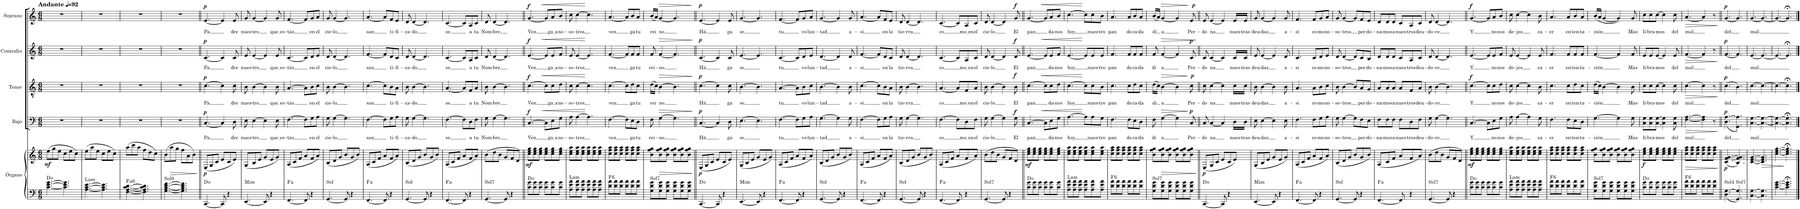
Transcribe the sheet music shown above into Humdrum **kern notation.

**kern	**kern	**dynam	**harte	**kern	**text	**dynam	**kern	**text	**dynam	**kern	**text	**dynam	**kern	**text	**dynam
*part5	*part5	*part5	*part5	*part4	*part4	*part4	*part3	*part3	*part3	*part2	*part2	*part2	*part1	*part1	*part1
*staff6	*staff5	*staff5/6	*	*staff4	*staff4	*staff4	*staff3	*staff3	*staff3	*staff2	*staff2	*staff2	*staff1	*staff1	*staff1
*I"Órgano	*	*	*	*I"Bajo	*	*	*I"Tenor	*	*	*I"Contralto	*	*	*I"Soprano	*	*
*	*	*	*	*I'B.	*	*	*I'T.	*	*	*I'C.	*	*	*I'S.	*	*
*clefF4	*clefG2	*	*	*clefF4	*	*	*clefGv2	*	*	*clefG2	*	*	*clefG2	*	*
*k[]	*k[]	*	*	*k[]	*	*	*k[]	*	*	*k[]	*	*	*k[]	*	*
*M6/8	*M6/8	*	*	*M6/8	*	*	*M6/8	*	*	*M6/8	*	*	*M6/8	*	*
*MM92	*MM92	*	*	*MM92	*	*	*MM92	*	*	*MM92	*	*	*MM92	*	*
=1	=1	=1	=1	=1	=1	=1	=1	=1	=1	=1	=1	=1	=1	=1	=1
!	!	!	!	!	!	!	!	!	!	!	!	!	!LO:TX:a:B:t=Andante	!	!
!	!	!LO:DY:b	!	!	!	!	!	!	!	!	!	!	!	!	!
[4.c\ [4.e\ [4.g\	(8ee\L	mf	D:dim	2.r	.	.	2.r	.	.	2.r	.	.	2.r	.	.
.	8gg\	.	.	.	.	.	.	.	.	.	.	.	.	.	.
.	8ee\J	.	.	.	.	.	.	.	.	.	.	.	.	.	.
4.c\] 4.e\] 4.g\]	8cc\L	.	.	.	.	.	.	.	.	.	.	.	.	.	.
.	8ee\	.	.	.	.	.	.	.	.	.	.	.	.	.	.
.	8cc\J)	.	.	.	.	.	.	.	.	.	.	.	.	.	.
=2	=2	=2	=2	=2	=2	=2	=2	=2	=2	=2	=2	=2	=2	=2	=2
!	!	!	!LO:H:kt=Lam	!	!	!	!	!	!	!	!	!	!	!	!
[4.An\ [4.c\ [4.e\	(8ee\L	.	N	2.r	.	.	2.r	.	.	2.r	.	.	2.r	.	.
.	8aa\	.	.	.	.	.	.	.	.	.	.	.	.	.	.
.	8ee\J	.	.	.	.	.	.	.	.	.	.	.	.	.	.
4.A\] 4.c\] 4.e\]	8cc\L	.	.	.	.	.	.	.	.	.	.	.	.	.	.
.	8ee\	.	.	.	.	.	.	.	.	.	.	.	.	.	.
.	8cc\J)	.	.	.	.	.	.	.	.	.	.	.	.	.	.
=3	=3	=3	=3	=3	=3	=3	=3	=3	=3	=3	=3	=3	=3	=3	=3
!	!	!	!LO:H:kt=a	!	!	!	!	!	!	!	!	!	!	!	!
[4.F\ [4.A\ [4.c\ [4.d\	(8aa\L	.	.	2.r	.	.	2.r	.	.	2.r	.	.	2.r	.	.
.	8ccc\	.	.	.	.	.	.	.	.	.	.	.	.	.	.
.	8aa\J	.	.	.	.	.	.	.	.	.	.	.	.	.	.
4.F\] 4.A\] 4.c\] 4.d\]	8ff\L	.	.	.	.	.	.	.	.	.	.	.	.	.	.
.	8dd\	.	.	.	.	.	.	.	.	.	.	.	.	.	.
.	8cc\J)	.	.	.	.	.	.	.	.	.	.	.	.	.	.
=4	=4	=4	=4	=4	=4	=4	=4	=4	=4	=4	=4	=4	=4	=4	=4
!	!	!	!LO:H:kt=Sol9	!	!	!	!	!	!	!	!	!	!	!	!
[4.G\ [4.B\ [4.d\ [4.f\	(8b\L	.	N	2.r	.	.	2.r	.	.	2.r	.	.	2.r	.	.
!	!	!LO:HP:b	!	!	!	!	!	!	!	!	!	!	!	!	!
.	8aa\	>	.	.	.	.	.	.	.	.	.	.	.	.	.
.	8gg\J	.	.	.	.	.	.	.	.	.	.	.	.	.	.
4.G\] 4.B\] 4.d\] 4.f\]	8ff\L	.	.	.	.	.	.	.	.	.	.	.	.	.	.
.	8a\	.	.	.	.	.	.	.	.	.	.	.	.	.	.
.	8b\J)	.	.	.	.	.	.	.	.	.	.	.	.	.	.
.	.	]	.	.	.	.	.	.	.	.	.	.	.	.	.
=5||	=5||	=5||	=5||	=5||	=5||	=5||	=5||	=5||	=5||	=5||	=5||	=5||	=5||	=5||	=5||
!	!	!LO:DY:b	!	!	!LO:LY:b	!LO:DY:a	!	!LO:LY:b	!LO:DY:a	!	!LO:LY:b	!LO:DY:a	!	!LO:LY:b	!LO:DY:a
[4.CC/	(8E/L	p	D:dim	[4.C/	Pa	p	[4.c\	Pa	p	[4.c/	Pa	p	[4.e/	Pa	p
.	8G/	.	.	.	.	.	.	.	.	.	.	.	.	.	.
.	8c/J	.	.	.	.	.	.	.	.	.	.	.	.	.	.
8CC/]	8e/L	.	.	4C/]	.	.	4c\]	.	.	4c/]	.	.	4e/]	.	.
4r	8c/	.	.	.	.	.	.	.	.	.	.	.	.	.	.
!	!	!	!	!	!LO:LY:b	!	!	!LO:LY:b	!	!	!LO:LY:b	!	!	!LO:LY:b	!
.	8e/J)	.	.	8D\	dre	.	8c\	dre	.	8c/	dre	.	8e/	dre	.
=6	=6	=6	=6	=6	=6	=6	=6	=6	=6	=6	=6	=6	=6	=6	=6
!	!	!	!LO:H:kt=Mim	!	!LO:LY:b	!	!	!LO:LY:b	!	!	!LO:LY:b	!	!	!LO:LY:b	!
[4.EE/	(8G/L	.	N	8E\	nues-	.	8B\	nues-	.	8e/	nues-	.	8g/	nues-	.
!	!	!	!	!	!LO:LY:b	!	!	!LO:LY:b	!	!	!LO:LY:b	!	!	!LO:LY:b	!
.	8B/	.	.	[4E\	-tro	.	[4B\	-tro	.	[4e/	-tro	.	[4g/	-tro	.
.	8e/J	.	.	.	.	.	.	.	.	.	.	.	.	.	.
8EE/]	8g/L	.	.	4E\]	.	.	4B\]	.	.	4e/]	.	.	4g/]	.	.
4r	8e/	.	.	.	.	.	.	.	.	.	.	.	.	.	.
!	!	!	!	!	!LO:LY:b	!	!	!LO:LY:b	!	!	!LO:LY:b	!	!	!LO:LY:b	!
.	8g/J)	.	.	8E\	que es	.	8B\	que es	.	8e/	que es	.	8g/	que es	.
=7	=7	=7	=7	=7	=7	=7	=7	=7	=7	=7	=7	=7	=7	=7	=7
!	!	!	!LO:H:kt=a	!	!LO:LY:b	!	!	!LO:LY:b	!	!	!LO:LY:b	!	!	!LO:LY:b	!
[4.FF/	(8A/L	.	.	[4.F\	-tás	.	[4.A/	-tás	.	[4.c/	-tás	.	[4.f/	-tás	.
.	8c/	.	.	.	.	.	.	.	.	.	.	.	.	.	.
.	8f/J	.	.	.	.	.	.	.	.	.	.	.	.	.	.
8FF/]	8a/L	.	.	8F\L]	.	.	8A\L]	.	.	8c/L]	.	.	8f/L]	.	.
!	!	!	!	!	!LO:LY:b	!	!	!LO:LY:b	!	!	!LO:LY:b	!	!	!LO:LY:b	!
4r	8f/	.	.	8G\	en	.	8B\	en	.	8d/	en	.	8g/	en	.
!	!	!	!	!	!LO:LY:b	!	!	!LO:LY:b	!	!	!LO:LY:b	!	!	!LO:LY:b	!
.	8a/J)	.	.	8A\J	el	.	8c\J	el	.	8e/J	el	.	8a/J	el	.
=8	=8	=8	=8	=8	=8	=8	=8	=8	=8	=8	=8	=8	=8	=8	=8
!	!	!	!LO:H:kt=Sol	!	!LO:LY:b	!	!	!LO:LY:b	!	!	!LO:LY:b	!	!	!LO:LY:b	!
[4.GG/	(8B/L	.	N	8G\	cie-	.	8B\	cie-	.	8d/	cie-	.	8g/	cie-	.
!	!	!	!	!	!LO:LY:b	!	!	!LO:LY:b	!	!	!LO:LY:b	!	!	!LO:LY:b	!
.	8d/	.	.	[4G\	-lo,	.	[4B\	-lo,	.	[4d/	-lo,	.	[4g/	-lo,	.
.	8g/J	.	.	.	.	.	.	.	.	.	.	.	.	.	.
8GG/]	8b/L	.	.	4.G\]	.	.	4.B\]	.	.	4.d/]	.	.	4.g/]	.	.
4r	8g/	.	.	.	.	.	.	.	.	.	.	.	.	.	.
.	8b/J)	.	.	.	.	.	.	.	.	.	.	.	.	.	.
=9	=9	=9	=9	=9	=9	=9	=9	=9	=9	=9	=9	=9	=9	=9	=9
!	!	!	!LO:H:kt=a	!	!LO:LY:b	!	!	!LO:LY:b	!	!	!LO:LY:b	!	!	!LO:LY:b	!
[4.FF/	(8A/L	.	.	[4.F\	san	.	[4.c\	san	.	[4.f/	san	.	[4.a/	san	.
.	8c/	.	.	.	.	.	.	.	.	.	.	.	.	.	.
.	8f/J	.	.	.	.	.	.	.	.	.	.	.	.	.	.
8FF/]	8a/L	.	.	8F\L]	.	.	8c\L]	.	.	8f/L]	.	.	8a/L]	.	.
!	!	!	!	!	!LO:LY:b	!	!	!LO:LY:b	!	!	!LO:LY:b	!	!	!LO:LY:b	!
4r	8f/	.	.	8G\	ti-	.	8B\	ti-	.	8d/	ti-	.	8f/	ti-	.
!	!	!	!	!	!LO:LY:b	!	!	!LO:LY:b	!	!	!LO:LY:b	!	!	!LO:LY:b	!
.	8a/J)	.	.	8A\J	-fi-	.	8A\J	-fi-	.	8c/J	-fi-	.	8e/J	-fi-	.
=10	=10	=10	=10	=10	=10	=10	=10	=10	=10	=10	=10	=10	=10	=10	=10
!	!	!	!LO:H:kt=Sol	!	!LO:LY:b	!	!	!LO:LY:b	!	!	!LO:LY:b	!	!	!LO:LY:b	!
[4.GG/	(8B/L	.	N	8G\	-ca-	.	8B\	-ca-	.	8d/	-ca-	.	8d/	-ca-	.
!	!	!	!	!	!LO:LY:b	!	!	!LO:LY:b	!	!	!LO:LY:b	!	!	!LO:LY:b	!
.	8d/	.	.	[4G\	-do	.	[4B\	-do	.	[4d/	-do	.	[4d/	-do	.
.	8g/J	.	.	.	.	.	.	.	.	.	.	.	.	.	.
8GG/]	8b/L	.	.	4.G\]	.	.	4.B\]	.	.	4.d/]	.	.	4.d/]	.	.
4r	8g/	.	.	.	.	.	.	.	.	.	.	.	.	.	.
.	8b/J)	.	.	.	.	.	.	.	.	.	.	.	.	.	.
=11	=11	=11	=11	=11	=11	=11	=11	=11	=11	=11	=11	=11	=11	=11	=11
!	!	!	!LO:H:kt=a	!	!LO:LY:b	!	!	!LO:LY:b	!	!	!LO:LY:b	!	!	!LO:LY:b	!
[4.FF/	(8A/L	.	.	[4.F\	se	.	[4.A/	se	.	[4.c/	se	.	[4.c/	se	.
.	8c/	.	.	.	.	.	.	.	.	.	.	.	.	.	.
.	8f/J	.	.	.	.	.	.	.	.	.	.	.	.	.	.
8FF/]	8a/L	.	.	8F\L]	.	.	8A/L]	.	.	8c/L]	.	.	8c/L]	.	.
!	!	!	!	!	!LO:LY:b	!	!	!LO:LY:b	!	!	!LO:LY:b	!	!	!LO:LY:b	!
4r	8f/	.	.	8D\	a	.	8F/	a	.	8A/	a	.	8A/	a	.
!	!	!	!	!	!LO:LY:b	!	!	!LO:LY:b	!	!	!LO:LY:b	!	!	!LO:LY:b	!
.	8a/J)	.	.	8F\J	tu	.	8A/J	tu	.	8c/J	tu	.	8c/J	tu	.
=12	=12	=12	=12	=12	=12	=12	=12	=12	=12	=12	=12	=12	=12	=12	=12
!	!	!	!LO:H:kt=Sol7	!	!LO:LY:b	!	!	!LO:LY:b	!	!	!LO:LY:b	!	!	!LO:LY:b	!
[4.GG/	(8b\L	.	N	8G\	Nom-	.	8B\	Nom-	.	8d/	Nom-	.	8d/	Nom-	.
!	!	!	!	!	!LO:LY:b	!	!	!LO:LY:b	!	!	!LO:LY:b	!	!	!LO:LY:b	!
.	8dd\	.	.	[4G\	-bre.	.	[4B\	-bre.	.	[4d/	-bre.	.	[4d/	-bre.	.
.	8b\J	.	.	.	.	.	.	.	.	.	.	.	.	.	.
8GG/]	8g/L	.	.	4.G\]	.	.	4.B\]	.	.	4.d/]	.	.	4.d/]	.	.
4r	8f/	.	.	.	.	.	.	.	.	.	.	.	.	.	.
.	8d/J)	.	.	.	.	.	.	.	.	.	.	.	.	.	.
=13||	=13||	=13||	=13||	=13||	=13||	=13||	=13||	=13||	=13||	=13||	=13||	=13||	=13||	=13||	=13||
!	!	!LO:DY:b	!	!	!LO:LY:b	!LO:DY:a	!	!LO:LY:b	!LO:DY:a	!	!LO:LY:b	!LO:DY:a	!	!LO:LY:b	!LO:DY:a
8c\ 8g\L	8cc\ 8ee\ 8gg\L	mf	D:dim	[4.C/	Ven	f	[4.c\	Ven	f	[4.e/	Ven	f	[4.g/	Ven	f
8c\ 8g\	8cc\ 8ee\ 8gg\	.	.	.	.	.	.	.	.	.	.	.	.	.	.
8c\ 8g\J	8cc\ 8ee\ 8gg\J	.	.	.	.	.	.	.	.	.	.	.	.	.	.
!	!	!	!	!	!	!LO:HP:b	!	!	!LO:HP:b	!	!	!LO:HP:b	!	!	!LO:HP:b
8c\ 8g\L	8cc\ 8ee\ 8gg\L	.	.	8C\L]	.	<	8c\L]	.	<	8e/L]	.	<	8g/L]	.	<
!	!	!	!	!	!LO:LY:b	!	!	!LO:LY:b	!	!	!LO:LY:b	!	!	!LO:LY:b	!
8c\ 8g\	8cc\ 8ee\ 8gg\	.	.	8E\	ga a	.	8c\	ga a	.	8e/	ga a	.	8a/	ga a	.
!	!	!	!	!	!LO:LY:b	!	!	!LO:LY:b	!	!	!LO:LY:b	!	!	!LO:LY:b	!
8c\ 8g\J	8cc\ 8ee\ 8gg\J	.	.	8G\J	no-	.	8d\J	no-	.	8f/J	no-	.	8b/J	no-	.
=14	=14	=14	=14	=14	=14	=14	=14	=14	=14	=14	=14	=14	=14	=14	=14
!	!	!	!LO:H:kt=Lam	!	!LO:LY:b	!	!	!LO:LY:b	!	!	!LO:LY:b	!	!	!LO:LY:b	!
8An\ 8e\ 8an\L	8cc\ 8ee\ 8aa\L	.	N	8A\	-so-	.	8c\	-so-	.	8e/	-so-	.	8cc\	-so-	.
!	!	!	!	!	!LO:LY:b	!	!	!LO:LY:b	!	!	!LO:LY:b	!	!	!LO:LY:b	!
8A\ 8e\ 8a\	8cc\ 8ee\ 8aa\	.	.	[4A\	-tros,	.	[4c\	-tros,	.	[4e/	-tros,	.	[4cc\	-tros,	.
8A\ 8e\ 8a\J	8cc\ 8ee\ 8aa\J	.	.	.	.	.	.	.	.	.	.	.	.	.	.
8A\ 8e\ 8a\L	8cc\ 8ee\ 8aa\L	.	.	4.A\]	.	[	4.c\]	.	[	4.e/]	.	[	4.cc\]	.	[
8A\ 8e\ 8a\	8cc\ 8ee\ 8aa\	.	.	.	.	.	.	.	.	.	.	.	.	.	.
8A\ 8e\ 8a\J	8cc\ 8ee\ 8aa\J	.	.	.	.	.	.	.	.	.	.	.	.	.	.
=15	=15	=15	=15	=15	=15	=15	=15	=15	=15	=15	=15	=15	=15	=15	=15
!	!	!	!LO:H:kt=6	!	!LO:LY:b	!	!	!LO:LY:b	!	!	!LO:LY:b	!	!	!LO:LY:b	!
8d\ 8a\L	8cc\ 8ff\ 8aa\L	.	F:maj6	[4.F\	ven	.	[4.c\	ven	.	[4.f/	ven	.	[4.a/	ven	.
8d\ 8a\	8cc\ 8ff\ 8aa\	.	.	.	.	.	.	.	.	.	.	.	.	.	.
8d\ 8a\J	8cc\ 8ff\ 8aa\J	.	.	.	.	.	.	.	.	.	.	.	.	.	.
8d\ 8a\L	8cc\ 8ff\ 8aa\L	.	.	8F\L]	.	.	8c\L]	.	.	8f/L]	.	.	8a/L]	.	.
!	!	!	!	!	!LO:LY:b	!	!	!LO:LY:b	!	!	!LO:LY:b	!	!	!LO:LY:b	!
8d\ 8a\	8cc\ 8ff\ 8aa\	.	.	8E\	ga	.	8d\	ga	.	8f/	ga	.	8b/	ga	.
!	!	!	!	!	!LO:LY:b	!	!	!LO:LY:b	!	!	!LO:LY:b	!	!	!LO:LY:b	!
8d\ 8a\J	8cc\ 8ff\ 8aa\J	.	.	8D\J	tu	.	8c\J	tu	.	8f/J	tu	.	8a/J	tu	.
=16	=16	=16	=16	=16	=16	=16	=16	=16	=16	=16	=16	=16	=16	=16	=16
!	!	!	!LO:H:kt=Sol7	!	!LO:LY:b	!	!	!LO:LY:b	!	!	!LO:LY:b	!	!	!LO:LY:b	!
8G\ 8d\ 8g\L	8b\ 8ff\ 8gg\L	.	N	8F\	rei-	.	(16d\LL	rei	.	8f/	rei-	.	(16b/LL	rei	.
.	.	.	.	.	.	.	16c\JJ)	.	.	.	.	.	16a/JJ)	.	.
!	!	!LO:HP:b	!	!	!LO:LY:b	!LO:HP:b	!	!LO:LY:b	!LO:HP:b	!	!LO:LY:b	!LO:HP:b	!	!LO:LY:b	!LO:HP:b
8G\ 8d\ 8g\	8b\ 8ff\ 8gg\	>	.	[4G\	-no.	>	[4B\	no.	>	[4f/	-no.	>	[4g/	no.	>
8G\ 8d\ 8g\J	8b\ 8ff\ 8gg\J	.	.	.	.	.	.	.	.	.	.	.	.	.	.
8G\ 8d\ 8g\L	8b\ 8ff\ 8gg\L	.	.	4.G\]	.	.	4.B\]	.	.	4.f/]	.	.	4.g/]	.	.
8G\ 8d\ 8g\	8b\ 8ff\ 8gg\	.	.	.	.	.	.	.	.	.	.	.	.	.	.
8G\ 8d\ 8g\J	8b\ 8ff\ 8gg\J	.	.	.	.	.	.	.	.	.	.	.	.	.	.
.	.	]	.	.	.	]	.	.	]	.	.	]	.	.	]
=17||	=17||	=17||	=17||	=17||	=17||	=17||	=17||	=17||	=17||	=17||	=17||	=17||	=17||	=17||	=17||
!	!	!LO:DY:b	!	!	!LO:LY:b	!LO:DY:a	!	!LO:LY:b	!LO:DY:a	!	!LO:LY:b	!LO:DY:a	!	!LO:LY:b	!LO:DY:a
[4.CC/	(8E/L	p	D:dim	[4.C/	Há	p	[4.c\	Há	p	[4.c/	Há	p	[4.e/	Há	p
.	8G/	.	.	.	.	.	.	.	.	.	.	.	.	.	.
.	8c/J	.	.	.	.	.	.	.	.	.	.	.	.	.	.
8CC/]	8e/L	.	.	4C/]	.	.	4c\]	.	.	4c/]	.	.	4e/]	.	.
4r	8c/	.	.	.	.	.	.	.	.	.	.	.	.	.	.
!	!	!	!	!	!LO:LY:b	!	!	!LO:LY:b	!	!	!LO:LY:b	!	!	!LO:LY:b	!
.	8e/J)	.	.	8D\	ga	.	8c\	ga	.	8c/	ga	.	8e/	ga	.
=18	=18	=18	=18	=18	=18	=18	=18	=18	=18	=18	=18	=18	=18	=18	=18
!	!	!	!LO:H:kt=Mim	!	!LO:LY:b	!	!	!LO:LY:b	!	!	!LO:LY:b	!	!	!LO:LY:b	!
[4.EE/	(8G/L	.	N	[4.E\	se	.	[4.B\	se	.	[4.e/	se	.	[4.g/	se	.
.	8B/	.	.	.	.	.	.	.	.	.	.	.	.	.	.
.	8e/J	.	.	.	.	.	.	.	.	.	.	.	.	.	.
8EE/]	8g/L	.	.	4.E\]	.	.	4.B\]	.	.	4.e/]	.	.	4.g/]	.	.
4r	8e/	.	.	.	.	.	.	.	.	.	.	.	.	.	.
.	8g/J)	.	.	.	.	.	.	.	.	.	.	.	.	.	.
=19	=19	=19	=19	=19	=19	=19	=19	=19	=19	=19	=19	=19	=19	=19	=19
!	!	!	!LO:H:kt=a	!	!LO:LY:b	!	!	!LO:LY:b	!	!	!LO:LY:b	!	!	!LO:LY:b	!
[4.FF/	(8A/L	.	.	[4.F\	tu	.	[4.A/	tu	.	[4.c/	tu	.	[4.f/	tu	.
.	8c/	.	.	.	.	.	.	.	.	.	.	.	.	.	.
.	8f/J	.	.	.	.	.	.	.	.	.	.	.	.	.	.
8FF/]	8a/L	.	.	8F\L]	.	.	8A\L]	.	.	8c/L]	.	.	8f/L]	.	.
!	!	!	!	!	!LO:LY:b	!	!	!LO:LY:b	!	!	!LO:LY:b	!	!	!LO:LY:b	!
4r	8f/	.	.	8G\	vo-	.	8B\	vo-	.	8d/	vo-	.	8g/	vo-	.
!	!	!	!	!	!LO:LY:b	!	!	!LO:LY:b	!	!	!LO:LY:b	!	!	!LO:LY:b	!
.	8a/J)	.	.	8A\J	-lun-	.	8c\J	-lun-	.	8e/J	-lun-	.	8a/J	-lun-	.
=20	=20	=20	=20	=20	=20	=20	=20	=20	=20	=20	=20	=20	=20	=20	=20
!	!	!	!LO:H:kt=Sol	!	!LO:LY:b	!	!	!LO:LY:b	!	!	!LO:LY:b	!	!	!LO:LY:b	!
[4.GG/	(8B/L	.	N	[4.G\	-tad	.	[4.B\	-tad	.	[4.d/	-tad	.	[4.g/	-tad	.
.	8d/	.	.	.	.	.	.	.	.	.	.	.	.	.	.
.	8g/J	.	.	.	.	.	.	.	.	.	.	.	.	.	.
8GG/]	8b/L	.	.	4G\]	.	.	4B\]	.	.	4d/]	.	.	4g/]	.	.
4r	8g/	.	.	.	.	.	.	.	.	.	.	.	.	.	.
!	!	!	!	!	!LO:LY:b	!	!	!LO:LY:b	!	!	!LO:LY:b	!	!	!LO:LY:b	!
.	8b/J)	.	.	8G\	a-	.	8B\	a-	.	8d/	a-	.	8g/	a-	.
=21	=21	=21	=21	=21	=21	=21	=21	=21	=21	=21	=21	=21	=21	=21	=21
!	!	!	!LO:H:kt=a	!	!LO:LY:b	!	!	!LO:LY:b	!	!	!LO:LY:b	!	!	!LO:LY:b	!
[4.FF/	(8A/L	.	.	[4.F\	-sí	.	[4.c\	-sí	.	[4.f/	-sí	.	[4.a/	-sí	.
.	8c/	.	.	.	.	.	.	.	.	.	.	.	.	.	.
.	8f/J	.	.	.	.	.	.	.	.	.	.	.	.	.	.
8FF/]	8a/L	.	.	8F\L]	.	.	8c\L]	.	.	8f/L]	.	.	8a/L]	.	.
!	!	!	!	!	!LO:LY:b	!	!	!LO:LY:b	!	!	!LO:LY:b	!	!	!LO:LY:b	!
4r	8f/	.	.	8G\	en	.	8B\	en	.	8d/	en	.	8f/	en	.
!	!	!	!	!	!LO:LY:b	!	!	!LO:LY:b	!	!	!LO:LY:b	!	!	!LO:LY:b	!
.	8a/J)	.	.	8A\J	la	.	8A\J	la	.	8c/J	la	.	8e/J	la	.
=22	=22	=22	=22	=22	=22	=22	=22	=22	=22	=22	=22	=22	=22	=22	=22
!	!	!	!LO:H:kt=Sol	!	!LO:LY:b	!	!	!LO:LY:b	!	!	!LO:LY:b	!	!	!LO:LY:b	!
[4.GG/	(8B/L	.	N	8G\	tie-	.	8B\	tie-	.	8d/	tie-	.	8d/	tie-	.
!	!	!	!	!	!LO:LY:b	!	!	!LO:LY:b	!	!	!LO:LY:b	!	!	!LO:LY:b	!
.	8d/	.	.	[4G\	-rra	.	[4B\	-rra	.	[4d/	-rra	.	[4d/	-rra	.
.	8g/J	.	.	.	.	.	.	.	.	.	.	.	.	.	.
8GG/]	8b/L	.	.	4.G\]	.	.	4.B\]	.	.	4.d/]	.	.	4.d/]	.	.
4r	8g/	.	.	.	.	.	.	.	.	.	.	.	.	.	.
.	8b/J)	.	.	.	.	.	.	.	.	.	.	.	.	.	.
=23	=23	=23	=23	=23	=23	=23	=23	=23	=23	=23	=23	=23	=23	=23	=23
!	!	!	!LO:H:kt=a	!	!LO:LY:b	!	!	!LO:LY:b	!	!	!LO:LY:b	!	!	!LO:LY:b	!
[4.FF/	(8A/L	.	.	[4.F\	co	.	[4.A/	co	.	[4.c/	co	.	[4.c/	co	.
.	8c/	.	.	.	.	.	.	.	.	.	.	.	.	.	.
.	8f/J	.	.	.	.	.	.	.	.	.	.	.	.	.	.
8FF/]	8a/L	.	.	8F\L]	.	.	8A/L]	.	.	8c/L]	.	.	8c/L]	.	.
!	!	!	!	!	!LO:LY:b	!	!	!LO:LY:b	!	!	!LO:LY:b	!	!	!LO:LY:b	!
4r	8f/	.	.	8D\	mo en	.	8F/	mo en	.	8A/	mo en	.	8A/	mo en	.
!	!	!	!	!	!LO:LY:b	!	!	!LO:LY:b	!	!	!LO:LY:b	!	!	!LO:LY:b	!
.	8a/J)	.	.	8F\J	el	.	8A/J	el	.	8c/J	el	.	8c/J	el	.
=24	=24	=24	=24	=24	=24	=24	=24	=24	=24	=24	=24	=24	=24	=24	=24
!	!	!	!LO:H:kt=Sol7	!	!LO:LY:b	!	!	!LO:LY:b	!	!	!LO:LY:b	!	!	!LO:LY:b	!
[4.GG/	(8b\L	.	N	8G\	cie-	.	8B\	cie-	.	8d/	cie-	.	8d/	cie-	.
!	!	!	!	!	!LO:LY:b	!	!	!LO:LY:b	!	!	!LO:LY:b	!	!	!LO:LY:b	!
.	8dd\	.	.	[4G\	-lo.	.	[4B\	-lo.	.	[4d/	-lo.	.	[4d/	-lo.	.
.	8b\J	.	.	.	.	.	.	.	.	.	.	.	.	.	.
8GG/]	8g/L	.	.	4G\]	.	.	4B\]	.	.	4d/]	.	.	4d/]	.	.
4r	8f/	.	.	.	.	.	.	.	.	.	.	.	.	.	.
!	!	!	!	!	!LO:LY:b	!LO:DY:a	!	!LO:LY:b	!LO:DY:a	!	!LO:LY:b	!LO:DY:a	!	!LO:LY:b	!LO:DY:a
.	8d/J)	.	.	8G\	El	f	8B\	El	f	8d/	El	f	8g/	El	f
=25||	=25||	=25||	=25||	=25||	=25||	=25||	=25||	=25||	=25||	=25||	=25||	=25||	=25||	=25||	=25||
!	!	!LO:DY:b	!	!	!LO:LY:b	!	!	!LO:LY:b	!	!	!LO:LY:b	!	!	!LO:LY:b	!
8c\ 8g\L	8cc\ 8ee\ 8gg\L	mf	D:dim	[4.C/	pan	.	[4.c\	pan	.	[4.e/	pan	.	[4.g/	pan	.
8c\ 8g\	8cc\ 8ee\ 8gg\	.	.	.	.	.	.	.	.	.	.	.	.	.	.
8c\ 8g\J	8cc\ 8ee\ 8gg\J	.	.	.	.	.	.	.	.	.	.	.	.	.	.
!	!	!	!	!	!	!LO:HP:b	!	!	!LO:HP:b	!	!	!LO:HP:b	!	!	!LO:HP:b
8c\ 8g\L	8cc\ 8ee\ 8gg\L	.	.	8C\L]	.	<	8c\L]	.	<	8e/L]	.	<	8g/L]	.	<
!	!	!	!	!	!LO:LY:b	!	!	!LO:LY:b	!	!	!LO:LY:b	!	!	!LO:LY:b	!
8c\ 8g\	8cc\ 8ee\ 8gg\	.	.	8E\	da-	.	8c\	da-	.	8e/	da-	.	8a/	da-	.
!	!	!	!	!	!LO:LY:b	!	!	!LO:LY:b	!	!	!LO:LY:b	!	!	!LO:LY:b	!
8c\ 8g\J	8cc\ 8ee\ 8gg\J	.	.	8G\J	-nos	.	8d\J	-nos	.	8f/J	-nos	.	8b/J	-nos	.
=26	=26	=26	=26	=26	=26	=26	=26	=26	=26	=26	=26	=26	=26	=26	=26
!	!	!	!LO:H:kt=Lam	!	!LO:LY:b	!	!	!LO:LY:b	!	!	!LO:LY:b	!	!	!LO:LY:b	!
8An\ 8e\ 8an\L	8cc\ 8ee\ 8aa\L	.	N	[4.A\	hoy,	.	[4.c\	hoy,	.	[4.e/	hoy,	.	[4.cc\	hoy,	.
8A\ 8e\ 8a\	8cc\ 8ee\ 8aa\	.	.	.	.	.	.	.	.	.	.	.	.	.	.
8A\ 8e\ 8a\J	8cc\ 8ee\ 8aa\J	.	.	.	.	.	.	.	.	.	.	.	.	.	.
8A\ 8e\ 8a\L	8cc\ 8ee\ 8aa\L	.	.	8A\L]	.	[	8c\L]	.	[	8e/L]	.	[	8cc\L]	.	[
!	!	!	!	!	!LO:LY:b	!	!	!LO:LY:b	!	!	!LO:LY:b	!	!	!LO:LY:b	!
8A\ 8e\ 8a\	8cc\ 8ee\ 8aa\	.	.	8A\	nues-	.	8c\	nues-	.	8e/	nues-	.	8cc\	nues-	.
!	!	!	!	!	!LO:LY:b	!	!	!LO:LY:b	!	!	!LO:LY:b	!	!	!LO:LY:b	!
8A\ 8e\ 8a\J	8cc\ 8ee\ 8aa\J	.	.	8G\J	-tro	.	8B\J	-tro	.	8e/J	-tro	.	8b\J	-tro	.
=27	=27	=27	=27	=27	=27	=27	=27	=27	=27	=27	=27	=27	=27	=27	=27
!	!	!	!LO:H:kt=6	!	!LO:LY:b	!	!	!LO:LY:b	!	!	!LO:LY:b	!	!	!LO:LY:b	!
8d\ 8a\L	8cc\ 8ff\ 8aa\L	.	F:maj6	4.F\	pan	.	4.c\	pan	.	4.f/	pan	.	4.a/	pan	.
8d\ 8a\	8cc\ 8ff\ 8aa\	.	.	.	.	.	.	.	.	.	.	.	.	.	.
8d\ 8a\J	8cc\ 8ff\ 8aa\J	.	.	.	.	.	.	.	.	.	.	.	.	.	.
!	!	!	!	!	!LO:LY:b	!	!	!LO:LY:b	!	!	!LO:LY:b	!	!	!LO:LY:b	!
8d\ 8a\L	8cc\ 8ff\ 8aa\L	.	.	8F\L	de	.	8c\L	de	.	8f/L	de	.	8a/L	de	.
!	!	!	!	!	!LO:LY:b	!	!	!LO:LY:b	!	!	!LO:LY:b	!	!	!LO:LY:b	!
8d\ 8a\	8cc\ 8ff\ 8aa\	.	.	8E\	ca-	.	8d\	ca-	.	8f/	ca-	.	8b/	ca-	.
!	!	!	!	!	!LO:LY:b	!	!	!LO:LY:b	!	!	!LO:LY:b	!	!	!LO:LY:b	!
8d\ 8a\J	8cc\ 8ff\ 8aa\J	.	.	8D\J	-da	.	8c\J	-da	.	8f/J	-da	.	8a/J	-da	.
=28	=28	=28	=28	=28	=28	=28	=28	=28	=28	=28	=28	=28	=28	=28	=28
!	!	!	!LO:H:kt=Sol7	!	!LO:LY:b	!	!	!LO:LY:b	!	!	!LO:LY:b	!	!	!LO:LY:b	!
8G\ 8d\ 8g\L	8b\ 8ff\ 8gg\L	.	N	8F\	dí	.	(16d\LL	dí	.	8f/	dí	.	(16b/LL	dí	.
.	.	.	.	.	.	.	16c\JJ)	.	.	.	.	.	16a/JJ)	.	.
!	!	!LO:HP:b	!	!	!LO:LY:b	!LO:HP:b	!	!LO:LY:b	!LO:HP:b	!	!LO:LY:b	!LO:HP:b	!	!LO:LY:b	!LO:HP:b
8G\ 8d\ 8g\	8b\ 8ff\ 8gg\	>	.	[4G\	-a.	>	[4B\	a.	>	[4f/	-a.	>	[4g/	a.	>
8G\ 8d\ 8g\J	8b\ 8ff\ 8gg\J	.	.	.	.	.	.	.	.	.	.	.	.	.	.
8G\ 8d\ 8g\L	8b\ 8ff\ 8gg\L	.	.	4G\]	.	.	4B\]	.	.	4f/]	.	.	4g/]	.	.
8G\ 8d\ 8g\	8b\ 8ff\ 8gg\	.	.	.	.	.	.	.	.	.	.	.	.	.	.
!	!	!	!	!	!LO:LY:b	!LO:DY:n=1:a	!	!LO:LY:b	!LO:DY:n=1:a	!	!LO:LY:b	!LO:DY:a	!	!LO:LY:b	!LO:DY:n=1:a
8G\ 8d\ 8g\J	8b\ 8ff\ 8gg\J	.	.	8C/	Per-	] p	8c\	Per-	] p	8c/	Per-	p	8e/	Per-	] p
.	.	]	.	.	.	.	.	.	.	.	.	]	.	.	.
=29||	=29||	=29||	=29||	=29||	=29||	=29||	=29||	=29||	=29||	=29||	=29||	=29||	=29||	=29||	=29||
!	!	!LO:DY:b	!	!	!LO:LY:b	!	!	!LO:LY:b	!	!	!LO:LY:b	!	!	!LO:LY:b	!
[4.CC/	(8E/L	p	D:dim	8C/	-do	.	8c\	-do	.	8c/	-do	.	8e/	-do	.
!	!	!	!	!	!LO:LY:b	!	!	!LO:LY:b	!	!	!LO:LY:b	!	!	!LO:LY:b	!
.	8G/	.	.	[4C/	-na	.	[4c\	-na	.	[4c/	-na	.	[4e/	-na	.
.	8c/J	.	.	.	.	.	.	.	.	.	.	.	.	.	.
8CC/]	8e/L	.	.	4C/]	.	.	4c\]	.	.	4c/]	.	.	4e/]	.	.
4r	8c/	.	.	.	.	.	.	.	.	.	.	.	.	.	.
!	!	!	!	!	!LO:LY:b	!	!	!LO:LY:b	!	!	!LO:LY:b	!	!	!LO:LY:b	!
.	8e/J)	.	.	16D\LL	nues-	.	16c\LL	nues-	.	16c/LL	nues-	.	16e/LL	nues-	.
!	!	!	!	!	!LO:LY:b	!	!	!LO:LY:b	!	!	!LO:LY:b	!	!	!LO:LY:b	!
.	.	.	.	16D\JJ	-tras	.	16c\JJ	-tras	.	16c/JJ	-tras	.	16e/JJ	-tras	.
=30	=30	=30	=30	=30	=30	=30	=30	=30	=30	=30	=30	=30	=30	=30	=30
!	!	!	!LO:H:kt=Mim	!	!LO:LY:b	!	!	!LO:LY:b	!	!	!LO:LY:b	!	!	!LO:LY:b	!
[4.EE/	(8G/L	.	N	8E\	deu-	.	8B\	deu-	.	8e/	deu-	.	8g/	deu-	.
!	!	!	!	!	!LO:LY:b	!	!	!LO:LY:b	!	!	!LO:LY:b	!	!	!LO:LY:b	!
.	8B/	.	.	[4E\	-das	.	[4B\	-das	.	[4e/	-das	.	[4g/	-das	.
.	8e/J	.	.	.	.	.	.	.	.	.	.	.	.	.	.
8EE/]	8g/L	.	.	4E\]	.	.	4B\]	.	.	4e/]	.	.	4g/]	.	.
4r	8e/	.	.	.	.	.	.	.	.	.	.	.	.	.	.
!	!	!	!	!	!LO:LY:b	!	!	!LO:LY:b	!	!	!LO:LY:b	!	!	!LO:LY:b	!
.	8g/J)	.	.	8E\	a-	.	8B\	a-	.	8d/	a-	.	8g/	a-	.
=31	=31	=31	=31	=31	=31	=31	=31	=31	=31	=31	=31	=31	=31	=31	=31
!	!	!	!LO:H:kt=a	!	!LO:LY:b	!	!	!LO:LY:b	!	!	!LO:LY:b	!	!	!LO:LY:b	!
[4.FF/	(8A/L	.	.	4.F\	-sí	.	4.A/	-sí	.	4.c/	-sí	.	4.f/	-sí	.
.	8c/	.	.	.	.	.	.	.	.	.	.	.	.	.	.
.	8f/J	.	.	.	.	.	.	.	.	.	.	.	.	.	.
!	!	!	!	!	!LO:LY:b	!	!	!LO:LY:b	!	!	!LO:LY:b	!	!	!LO:LY:b	!
8FF/]	8a/L	.	.	8F\L	co-	.	8A\L	co-	.	8c/L	co-	.	8f/L	co-	.
!	!	!	!	!	!LO:LY:b	!	!	!LO:LY:b	!	!	!LO:LY:b	!	!	!LO:LY:b	!
4r	8f/	.	.	8G\	-mo	.	8B\	-mo	.	8d/	-mo	.	8g/	-mo	.
!	!	!	!	!	!LO:LY:b	!	!	!LO:LY:b	!	!	!LO:LY:b	!	!	!LO:LY:b	!
.	8a/J)	.	.	8A\J	no-	.	8c\J	no-	.	8e/J	no-	.	8a/J	no-	.
=32	=32	=32	=32	=32	=32	=32	=32	=32	=32	=32	=32	=32	=32	=32	=32
!	!	!	!LO:H:kt=Sol	!	!LO:LY:b	!	!	!LO:LY:b	!	!	!LO:LY:b	!	!	!LO:LY:b	!
[4.GG/	(8B/L	.	N	8G\	-so-	.	8B\	-so-	.	8d/	-so-	.	8g/	-so-	.
!	!	!	!	!	!LO:LY:b	!	!	!LO:LY:b	!	!	!LO:LY:b	!	!	!LO:LY:b	!
.	8d/	.	.	[4G\	-tros	.	[4B\	-tros	.	[4d/	-tros	.	[4g/	-tros	.
.	8g/J	.	.	.	.	.	.	.	.	.	.	.	.	.	.
8GG/]	8b/L	.	.	8G\L]	.	.	8B/L]	.	.	8d/L]	.	.	8g/L]	.	.
!	!	!	!	!	!LO:LY:b	!	!	!LO:LY:b	!	!	!LO:LY:b	!	!	!LO:LY:b	!
4r	8g/	.	.	8F\	per-	.	8A/	per-	.	8c/	per-	.	8f/	per-	.
!	!	!	!	!	!LO:LY:b	!	!	!LO:LY:b	!	!	!LO:LY:b	!	!	!LO:LY:b	!
.	8b/J)	.	.	8E\J	-do-	.	8G/J	-do-	.	8B/J	-do-	.	8e/J	-do-	.
=33	=33	=33	=33	=33	=33	=33	=33	=33	=33	=33	=33	=33	=33	=33	=33
!	!	!	!LO:H:kt=a	!	!LO:LY:b	!	!	!LO:LY:b	!	!	!LO:LY:b	!	!	!LO:LY:b	!
[4.FF/	(8A/L	.	.	8F\L	-na-	.	8A/L	-na-	.	8d/L	-na-	.	8d/L	-na-	.
!	!	!	!	!	!LO:LY:b	!	!	!LO:LY:b	!	!	!LO:LY:b	!	!	!LO:LY:b	!
.	8c/	.	.	8F\	-mos	.	8A/	-mos	.	8d/	-mos	.	8d/	-mos	.
!	!	!	!	!	!LO:LY:b	!	!	!LO:LY:b	!	!	!LO:LY:b	!	!	!LO:LY:b	!
.	8f/J	.	.	8F\J	a	.	8A/J	a	.	8d/J	a	.	8d/J	a	.
!	!	!	!	!	!LO:LY:b	!	!	!LO:LY:b	!	!	!LO:LY:b	!	!	!LO:LY:b	!
8FF/]	8a/L	.	.	8F\L	nues-	.	8A/L	nues-	.	8c/L	nues-	.	8c/L	nues-	.
!	!	!	!	!	!LO:LY:b	!	!	!LO:LY:b	!	!	!LO:LY:b	!	!	!LO:LY:b	!
4r	8f/	.	.	8D\	-tros	.	8F/	-tros	.	8A/	-tros	.	8A/	-tros	.
!	!	!	!	!	!LO:LY:b	!	!	!LO:LY:b	!	!	!LO:LY:b	!	!	!LO:LY:b	!
.	8a/J)	.	.	8F\J	deu-	.	8A/J	deu-	.	8c/J	deu-	.	8c/J	deu-	.
=34	=34	=34	=34	=34	=34	=34	=34	=34	=34	=34	=34	=34	=34	=34	=34
!	!	!	!LO:H:kt=Sol7	!	!LO:LY:b	!	!	!LO:LY:b	!	!	!LO:LY:b	!	!	!LO:LY:b	!
[4.GG/	(8b\L	.	N	8G\	-do-	.	8B\	-do-	.	8d/	-do-	.	8d/	-do-	.
!	!	!	!	!	!LO:LY:b	!	!	!LO:LY:b	!	!	!LO:LY:b	!	!	!LO:LY:b	!
.	8dd\	.	.	[4G\	-re.	.	[4B\	-re.	.	[4d/	-re.	.	[4d/	-re.	.
.	8b\J	.	.	.	.	.	.	.	.	.	.	.	.	.	.
8GG/]	8g/L	.	.	4.G\]	.	.	4.B\]	.	.	4.d/]	.	.	4.d/]	.	.
4r	8f/	.	.	.	.	.	.	.	.	.	.	.	.	.	.
.	8d/J)	.	.	.	.	.	.	.	.	.	.	.	.	.	.
=35||	=35||	=35||	=35||	=35||	=35||	=35||	=35||	=35||	=35||	=35||	=35||	=35||	=35||	=35||	=35||
!	!	!LO:DY:b	!	!	!LO:LY:b	!	!	!LO:LY:b	!LO:DY:a	!	!LO:LY:b	!	!	!LO:LY:b	!LO:DY:a
8c\ 8g\L	8cc\ 8ee\ 8gg\L	mf	D:dim	[4.C/	Y	.	[4.c\	Y	f	[4.e/	Y	.	[4.g/	Y	f
8c\ 8g\	8cc\ 8ee\ 8gg\	.	.	.	.	.	.	.	.	.	.	.	.	.	.
8c\ 8g\J	8cc\ 8ee\ 8gg\J	.	.	.	.	.	.	.	.	.	.	.	.	.	.
8c\ 8g\L	8cc\ 8ee\ 8gg\L	.	.	8C\L]	.	.	8c\L]	.	.	8e/L]	.	.	8g/L]	.	.
!	!	!	!	!	!LO:LY:b	!	!	!LO:LY:b	!	!	!LO:LY:b	!	!	!LO:LY:b	!
8c\ 8g\	8cc\ 8ee\ 8gg\	.	.	8E\	no	.	8c\	no	.	8e/	no	.	8a/	no	.
!	!	!	!	!	!LO:LY:b	!	!	!LO:LY:b	!	!	!LO:LY:b	!	!	!LO:LY:b	!
8c\ 8g\J	8cc\ 8ee\ 8gg\J	.	.	8G\J	nos	.	8d\J	nos	.	8f/J	nos	.	8b/J	nos	.
=36	=36	=36	=36	=36	=36	=36	=36	=36	=36	=36	=36	=36	=36	=36	=36
!	!	!	!LO:H:kt=Lam	!	!LO:LY:b	!	!	!LO:LY:b	!	!	!LO:LY:b	!	!	!LO:LY:b	!
8An\ 8e\ 8an\L	8cc\ 8ee\ 8aa\L	.	N	8A\	de-	.	8c\	de-	.	8e/	de-	.	8cc\	de-	.
!	!	!	!	!	!LO:LY:b	!	!	!LO:LY:b	!	!	!LO:LY:b	!	!	!LO:LY:b	!
8A\ 8e\ 8a\	8cc\ 8ee\ 8aa\	.	.	[4A\	-jes	.	[4c\	-jes	.	[4e/	-jes	.	[4cc\	-jes	.
8A\ 8e\ 8a\J	8cc\ 8ee\ 8aa\J	.	.	.	.	.	.	.	.	.	.	.	.	.	.
8A\ 8e\ 8a\L	8cc\ 8ee\ 8aa\L	.	.	4A\]	.	.	4c\]	.	.	4e/]	.	.	4cc\]	.	.
8A\ 8e\ 8a\	8cc\ 8ee\ 8aa\	.	.	.	.	.	.	.	.	.	.	.	.	.	.
!	!	!	!	!	!LO:LY:b	!	!	!LO:LY:b	!	!	!LO:LY:b	!	!	!LO:LY:b	!
8A\ 8e\ 8a\J	8cc\ 8ee\ 8aa\J	.	.	8G\	ca-	.	8B\	ca-	.	8e/	ca-	.	8b\	ca-	.
=37	=37	=37	=37	=37	=37	=37	=37	=37	=37	=37	=37	=37	=37	=37	=37
!	!	!	!LO:H:kt=6	!	!LO:LY:b	!	!	!LO:LY:b	!	!	!LO:LY:b	!	!	!LO:LY:b	!
8d\ 8a\L	8cc\ 8ff\ 8aa\L	.	F:maj6	4.F\	-er	.	4.c\	-er	.	4.f/	-er	.	4.a/	-er	.
8d\ 8a\	8cc\ 8ff\ 8aa\	.	.	.	.	.	.	.	.	.	.	.	.	.	.
8d\ 8a\J	8cc\ 8ff\ 8aa\J	.	.	.	.	.	.	.	.	.	.	.	.	.	.
!	!	!	!	!	!LO:LY:b	!	!	!LO:LY:b	!	!	!LO:LY:b	!	!	!LO:LY:b	!
8d\ 8a\L	8cc\ 8ff\ 8aa\L	.	.	8F\L	en	.	8c\L	en	.	8f/L	en	.	8a/L	en	.
!	!	!	!	!	!LO:LY:b	!	!	!LO:LY:b	!	!	!LO:LY:b	!	!	!LO:LY:b	!
8d\ 8a\	8cc\ 8ff\ 8aa\	.	.	8E\	ten-	.	8d\	ten-	.	8f/	ten-	.	8b/	ten-	.
!	!	!	!	!	!LO:LY:b	!	!	!LO:LY:b	!	!	!LO:LY:b	!	!	!LO:LY:b	!
8d\ 8a\J	8cc\ 8ff\ 8aa\J	.	.	8D\J	-ta-	.	8c\J	-ta-	.	8f/J	-ta-	.	8a/J	-ta-	.
=38	=38	=38	=38	=38	=38	=38	=38	=38	=38	=38	=38	=38	=38	=38	=38
!	!	!	!LO:H:kt=Sol7	!	!LO:LY:b	!	!	!LO:LY:b	!	!	!LO:LY:b	!	!	!LO:LY:b	!
8G\ 8d\ 8g\L	8b\ 8ff\ 8gg\L	.	N	[4.G\	-ción.	.	(16d\LL	-ción.	.	[4.f/	-ción.	.	(16b/LL	-ción.	.
.	.	.	.	.	.	.	16c\JJ)	.	.	.	.	.	16a/JJ	.	.
8G\ 8d\ 8g\	8b\ 8ff\ 8gg\	.	.	.	.	.	[4B\	.	.	.	.	.	[4g/	.	.
8G\ 8d\ 8g\J	8b\ 8ff\ 8gg\J	.	.	.	.	.	.	.	.	.	.	.	.	.	.
8G\ 8d\ 8g\L	8b\ 8ff\ 8gg\L	.	.	4G\]	.	.	4B\]	.	.	4f/]	.	.	4g/])	.	.
8G\ 8d\ 8g\	8b\ 8ff\ 8gg\	.	.	.	.	.	.	.	.	.	.	.	.	.	.
!	!	!	!	!	!LO:LY:b	!	!	!LO:LY:b	!	!	!LO:LY:b	!	!	!LO:LY:b	!
8G\ 8d\ 8g\J	8b\ 8ff\ 8gg\J	.	.	8G\	Mas	.	8B\	Mas	.	8f/	Mas	.	8g/	Mas	.
=39	=39	=39	=39	=39	=39	=39	=39	=39	=39	=39	=39	=39	=39	=39	=39
!	!	!LO:DY:b	!	!	!LO:LY:b	!	!	!LO:LY:b	!	!	!LO:LY:b	!	!	!LO:LY:b	!
8c\ 8g\L	8cc\ 8ee\ 8gg\L	f	D:dim	8C\ 8G\L	lí-	.	8c\L	lí-	.	8e/L	lí-	.	8cc\L	lí-	.
!	!	!	!	!	!LO:LY:b	!	!	!LO:LY:b	!	!	!LO:LY:b	!	!	!LO:LY:b	!
8c\ 8g\	8cc\ 8ee\ 8gg\	.	.	8C\ 8G\	-bra-	.	8c\	-bra-	.	8e/	-bra-	.	8cc\	-bra-	.
!	!	!	!	!	!LO:LY:b	!	!	!LO:LY:b	!	!	!LO:LY:b	!	!	!LO:LY:b	!
8c\ 8g\J	8cc\ 8ee\ 8gg\J	.	.	[8C\ [8G\J	-mos	.	[8c\J	-mos	.	[8e/J	-mos	.	[8cc\J	-mos	.
8c\ 8g\L	8cc\ 8ee\ 8gg\L	.	.	4C\] 4G\]	.	.	4c\]	.	.	4e/]	.	.	4cc\]	.	.
8c\ 8g\	8cc\ 8ee\ 8gg\	.	.	.	.	.	.	.	.	.	.	.	.	.	.
!	!	!	!	!	!LO:LY:b	!	!	!LO:LY:b	!	!	!LO:LY:b	!	!	!LO:LY:b	!
8c\ 8g\J	8cc\ 8ee\ 8gg\J	.	.	8C\ 8G\	del	.	8c\	del	.	8e/	del	.	8cc\	del	.
=40	=40	=40	=40	=40	=40	=40	=40	=40	=40	=40	=40	=40	=40	=40	=40
!	!	!LO:HP:b	!LO:H:kt=6	!	!LO:LY:b	!LO:HP:b	!	!LO:LY:b	!LO:HP:b	!	!LO:LY:b	!LO:HP:b	!	!LO:LY:b	!LO:HP:b
8d\ 8a\L	8cc\ 8ff\ 8aa\L	>	F:maj6	[4.F\ [4.A\	mal.	>	[4.c\	mal.	>	[4.f/	mal.	>	[4.a/	mal,	>
8d\ 8a\	8cc\ 8ff\ 8aa\	.	.	.	.	.	.	.	.	.	.	.	.	.	.
8d\ 8a\J	8cc\ 8ff\ 8aa\J	.	.	.	.	.	.	.	.	.	.	.	.	.	.
8d\ 8a\L	8cc\ 8ff\ 8aa\L	.	.	4F\] 4A\]	.	.	4c\]	.	.	4f/]	.	.	4a/]	.	.
8d\ 8a\	8cc\ 8ff\ 8aa\	.	.	.	.	.	.	.	.	.	.	.	.	.	.
8d\ 8a\J	8cc\ 8ff\ 8aa\J	.	.	8r	.	.	8r	.	.	8r	.	.	8r	.	.
.	.	]	.	.	.	]	.	.	]	.	.	]	.	.	]
=41||	=41||	=41||	=41||	=41||	=41||	=41||	=41||	=41||	=41||	=41||	=41||	=41||	=41||	=41||	=41||
!	!	!LO:DY:b	!LO:H:kt=Sol4	!	!LO:LY:b	!LO:DY:a	!	!LO:LY:b	!LO:DY:a	!	!LO:LY:b	!LO:DY:a	!	!LO:LY:b	!LO:DY:a
4.D\ [4.G\	(4.c/ [4.f/ [4.g/	p	N	(4.D\ [4.A\	del	p	(4.c\	del	p	[4.f/	del	p	[4.g/	del	p
!	!	!	!LO:H:kt=Sol7	!	!	!	!	!	!	!	!	!	!	!	!
4.GG/ 4.G/]	4.B/ 4.f/] 4.g/])	.	N	4.GG\ 4.A\])	.	.	4.B\)	.	.	4.f/]	.	.	4.g/]	.	.
=42	=42	=42	=42	=42	=42	=42	=42	=42	=42	=42	=42	=42	=42	=42	=42
!	!	!	!	!	!LO:LY:b	!	!	!LO:LY:b	!	!	!LO:LY:b	!	!	!LO:LY:b	!
[4.C\ [4.G\	[4.c/ [4.e/ [4.g/	.	.	[4.C\ [4.G\	mal.	.	[4.c\	mal.	.	[4.e/	mal.	.	[4.g/	mal.	.
!	!	!LO:HP:b	!	!	!	!	!	!	!	!	!	!	!	!	!
4.C\] 4.G\]	4.c/] 4.e/] 4.g/]	>	.	4.C\_ 4.G\_	.	.	4.c\_	.	.	4.e/_	.	.	4.g/_	.	.
=43	=43	=43	=43	=43	=43	=43	=43	=43	=43	=43	=43	=43	=43	=43	=43
[4.c\ [4.e\ [4.g\	[4.cc\ [4.ee\ [4.gg\	.	.	4.C\_ 4.G\_	.	.	4.c\_	.	.	4.e/_	.	.	4.g/_	.	.
4.c\];< 4.e\];< 4.g\];<	4.cc\];< 4.ee\];< 4.gg\];<	]	.	4.C\];< 4.G\];<	.	.	4.c;<\]	.	.	4.e;</]	.	.	4.g;</]	.	.
==	==	==	==	==	==	==	==	==	==	==	==	==	==	==	==
*-	*-	*-	*-	*-	*-	*-	*-	*-	*-	*-	*-	*-	*-	*-	*-
